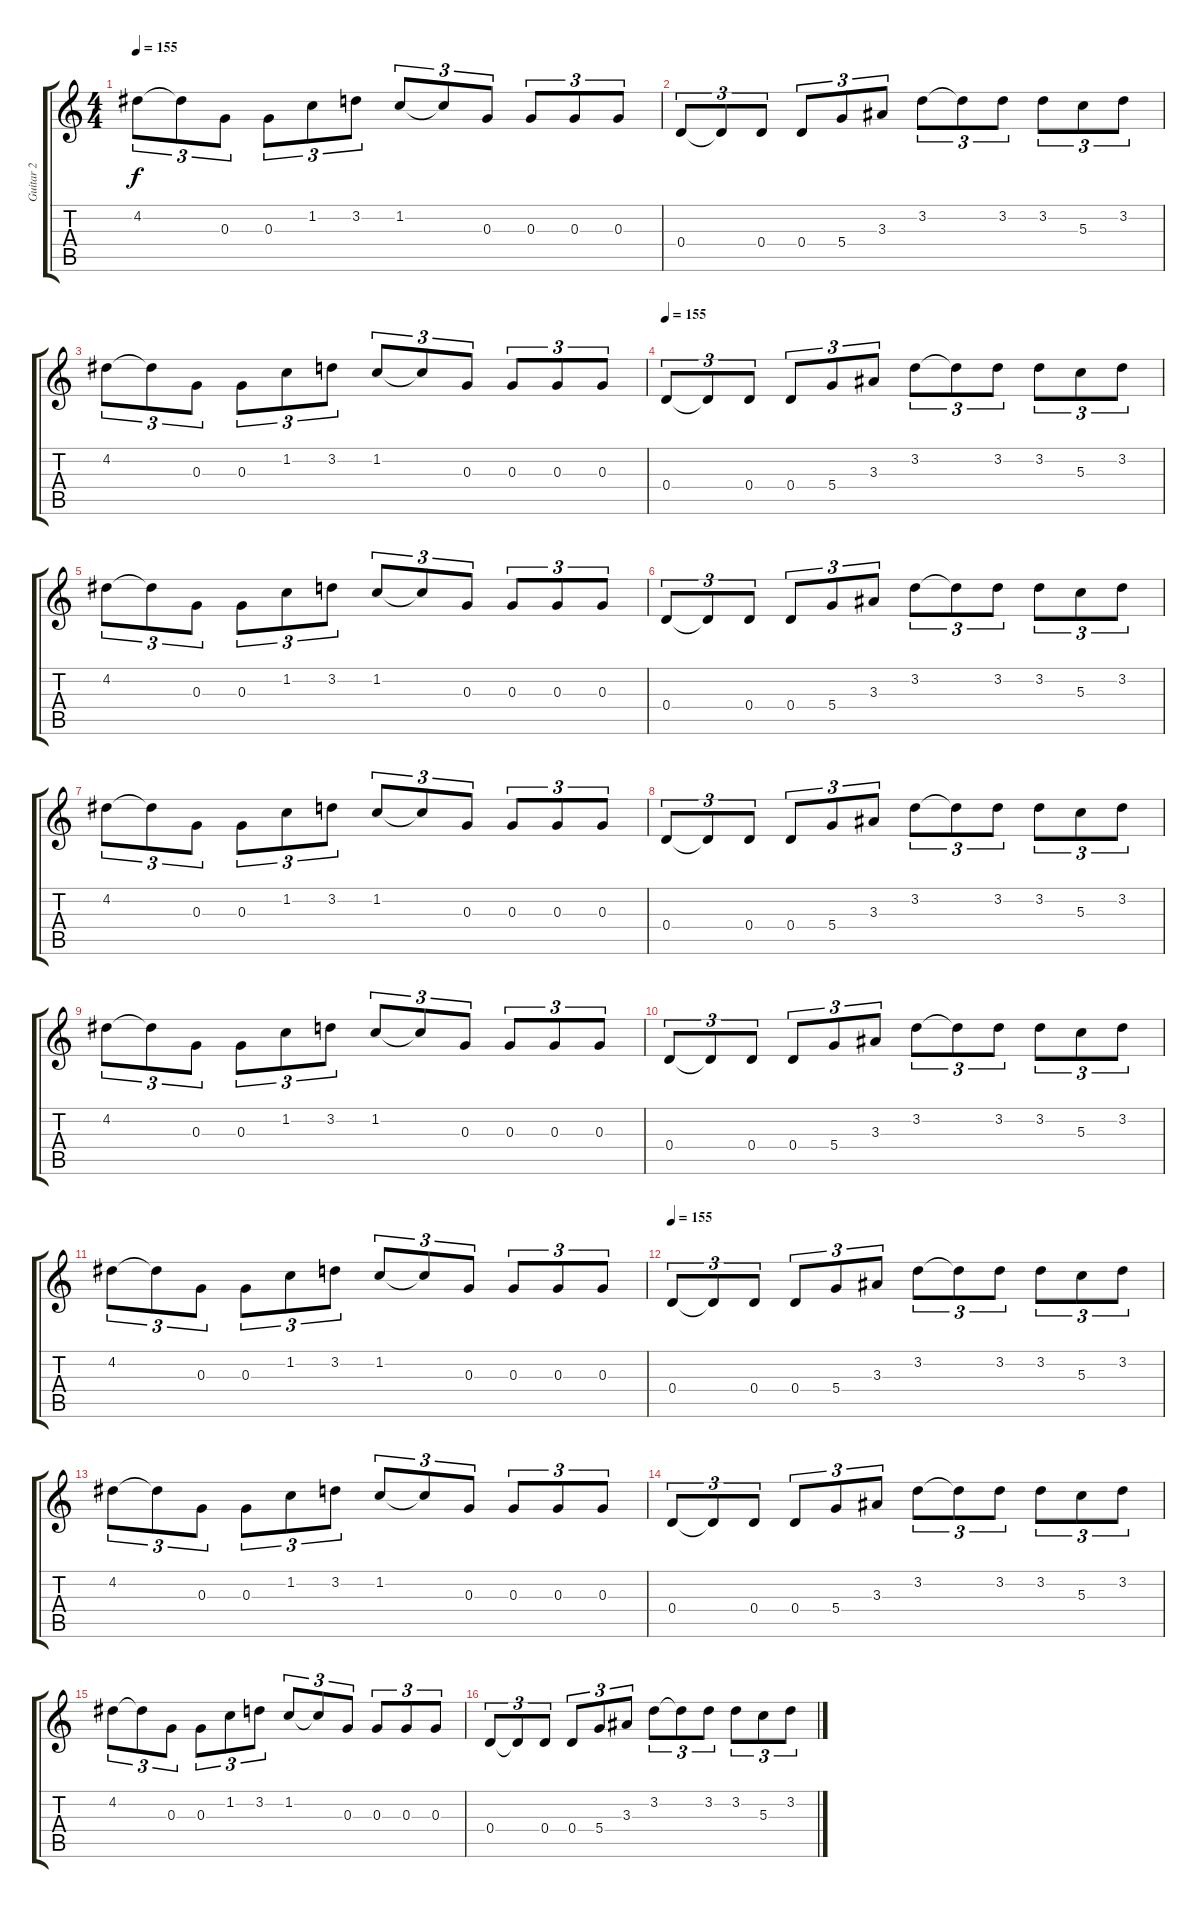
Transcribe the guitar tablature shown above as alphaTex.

\track ("Guitar 2" "Guitar 2") {instrument distortionguitar}
\staff {score tabs}
\tuning (E4 B3 G3 D3 A2 E2) {hide}
\ts (4 4)
\tempo 155
\clef g2
\ks c
4.2.8{tu (3 2) dy f} 4.2{t}.8{tu (3 2)} 0.3.8{tu (3 2)} 0.3.8{tu (3 2)} 1.2.8{tu (3 2)} 3.2.8{tu (3 2)} 1.2.8{tu (3 2)} 1.2{t}.8{tu (3 2)} 0.3.8{tu (3 2)} 0.3.8{tu (3 2)} 0.3.8{tu (3 2)} 0.3.8{tu (3 2)} |
0.4.8{tu (3 2)} 0.4{t}.8{tu (3 2)} 0.4.8{tu (3 2)} 0.4.8{tu (3 2)} 5.4.8{tu (3 2)} 3.3.8{tu (3 2)} 3.2.8{tu (3 2)} 3.2{t}.8{tu (3 2)} 3.2.8{tu (3 2)} 3.2.8{tu (3 2)} 5.3.8{tu (3 2)} 3.2.8{tu (3 2)} |
4.2.8{tu (3 2)} 4.2{t}.8{tu (3 2)} 0.3.8{tu (3 2)} 0.3.8{tu (3 2)} 1.2.8{tu (3 2)} 3.2.8{tu (3 2)} 1.2.8{tu (3 2)} 1.2{t}.8{tu (3 2)} 0.3.8{tu (3 2)} 0.3.8{tu (3 2)} 0.3.8{tu (3 2)} 0.3.8{tu (3 2)} |
\tempo 155
0.4.8{tu (3 2)} 0.4{t}.8{tu (3 2)} 0.4.8{tu (3 2)} 0.4.8{tu (3 2)} 5.4.8{tu (3 2)} 3.3.8{tu (3 2)} 3.2.8{tu (3 2)} 3.2{t}.8{tu (3 2)} 3.2.8{tu (3 2)} 3.2.8{tu (3 2)} 5.3.8{tu (3 2)} 3.2.8{tu (3 2)} |
4.2.8{tu (3 2)} 4.2{t}.8{tu (3 2)} 0.3.8{tu (3 2)} 0.3.8{tu (3 2)} 1.2.8{tu (3 2)} 3.2.8{tu (3 2)} 1.2.8{tu (3 2)} 1.2{t}.8{tu (3 2)} 0.3.8{tu (3 2)} 0.3.8{tu (3 2)} 0.3.8{tu (3 2)} 0.3.8{tu (3 2)} |
0.4.8{tu (3 2)} 0.4{t}.8{tu (3 2)} 0.4.8{tu (3 2)} 0.4.8{tu (3 2)} 5.4.8{tu (3 2)} 3.3.8{tu (3 2)} 3.2.8{tu (3 2)} 3.2{t}.8{tu (3 2)} 3.2.8{tu (3 2)} 3.2.8{tu (3 2)} 5.3.8{tu (3 2)} 3.2.8{tu (3 2)} |
4.2.8{tu (3 2)} 4.2{t}.8{tu (3 2)} 0.3.8{tu (3 2)} 0.3.8{tu (3 2)} 1.2.8{tu (3 2)} 3.2.8{tu (3 2)} 1.2.8{tu (3 2)} 1.2{t}.8{tu (3 2)} 0.3.8{tu (3 2)} 0.3.8{tu (3 2)} 0.3.8{tu (3 2)} 0.3.8{tu (3 2)} |
0.4.8{tu (3 2)} 0.4{t}.8{tu (3 2)} 0.4.8{tu (3 2)} 0.4.8{tu (3 2)} 5.4.8{tu (3 2)} 3.3.8{tu (3 2)} 3.2.8{tu (3 2)} 3.2{t}.8{tu (3 2)} 3.2.8{tu (3 2)} 3.2.8{tu (3 2)} 5.3.8{tu (3 2)} 3.2.8{tu (3 2)} |
4.2.8{tu (3 2)} 4.2{t}.8{tu (3 2)} 0.3.8{tu (3 2)} 0.3.8{tu (3 2)} 1.2.8{tu (3 2)} 3.2.8{tu (3 2)} 1.2.8{tu (3 2)} 1.2{t}.8{tu (3 2)} 0.3.8{tu (3 2)} 0.3.8{tu (3 2)} 0.3.8{tu (3 2)} 0.3.8{tu (3 2)} |
0.4.8{tu (3 2)} 0.4{t}.8{tu (3 2)} 0.4.8{tu (3 2)} 0.4.8{tu (3 2)} 5.4.8{tu (3 2)} 3.3.8{tu (3 2)} 3.2.8{tu (3 2)} 3.2{t}.8{tu (3 2)} 3.2.8{tu (3 2)} 3.2.8{tu (3 2)} 5.3.8{tu (3 2)} 3.2.8{tu (3 2)} |
4.2.8{tu (3 2)} 4.2{t}.8{tu (3 2)} 0.3.8{tu (3 2)} 0.3.8{tu (3 2)} 1.2.8{tu (3 2)} 3.2.8{tu (3 2)} 1.2.8{tu (3 2)} 1.2{t}.8{tu (3 2)} 0.3.8{tu (3 2)} 0.3.8{tu (3 2)} 0.3.8{tu (3 2)} 0.3.8{tu (3 2)} |
\tempo 155
0.4.8{tu (3 2)} 0.4{t}.8{tu (3 2)} 0.4.8{tu (3 2)} 0.4.8{tu (3 2)} 5.4.8{tu (3 2)} 3.3.8{tu (3 2)} 3.2.8{tu (3 2)} 3.2{t}.8{tu (3 2)} 3.2.8{tu (3 2)} 3.2.8{tu (3 2)} 5.3.8{tu (3 2)} 3.2.8{tu (3 2)} |
4.2.8{tu (3 2)} 4.2{t}.8{tu (3 2)} 0.3.8{tu (3 2)} 0.3.8{tu (3 2)} 1.2.8{tu (3 2)} 3.2.8{tu (3 2)} 1.2.8{tu (3 2)} 1.2{t}.8{tu (3 2)} 0.3.8{tu (3 2)} 0.3.8{tu (3 2)} 0.3.8{tu (3 2)} 0.3.8{tu (3 2)} |
0.4.8{tu (3 2)} 0.4{t}.8{tu (3 2)} 0.4.8{tu (3 2)} 0.4.8{tu (3 2)} 5.4.8{tu (3 2)} 3.3.8{tu (3 2)} 3.2.8{tu (3 2)} 3.2{t}.8{tu (3 2)} 3.2.8{tu (3 2)} 3.2.8{tu (3 2)} 5.3.8{tu (3 2)} 3.2.8{tu (3 2)} |
4.2.8{tu (3 2)} 4.2{t}.8{tu (3 2)} 0.3.8{tu (3 2)} 0.3.8{tu (3 2)} 1.2.8{tu (3 2)} 3.2.8{tu (3 2)} 1.2.8{tu (3 2)} 1.2{t}.8{tu (3 2)} 0.3.8{tu (3 2)} 0.3.8{tu (3 2)} 0.3.8{tu (3 2)} 0.3.8{tu (3 2)} |
0.4.8{tu (3 2)} 0.4{t}.8{tu (3 2)} 0.4.8{tu (3 2)} 0.4.8{tu (3 2)} 5.4.8{tu (3 2)} 3.3.8{tu (3 2)} 3.2.8{tu (3 2)} 3.2{t}.8{tu (3 2)} 3.2.8{tu (3 2)} 3.2.8{tu (3 2)} 5.3.8{tu (3 2)} 3.2.8{tu (3 2)}
